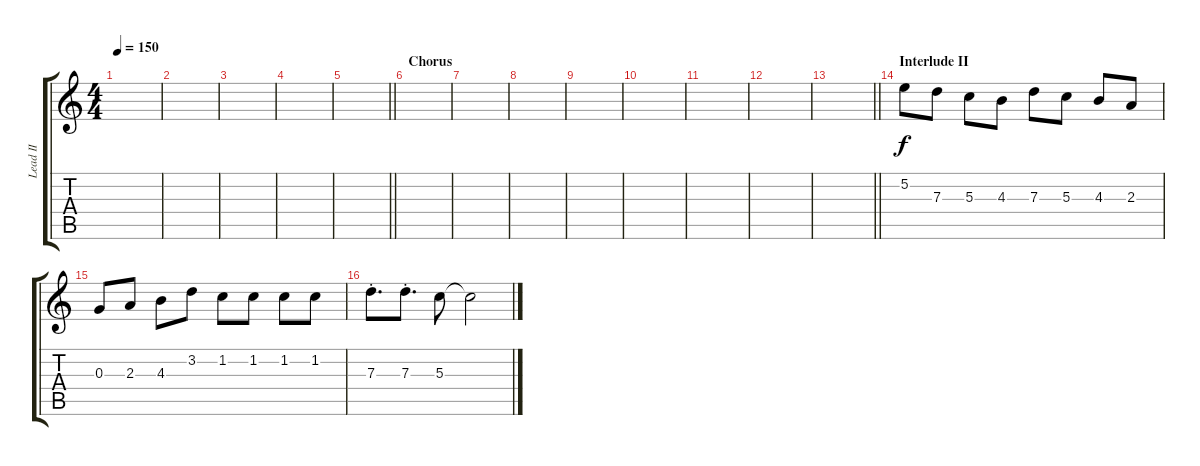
\track ("Lead II" "Lead II") {instrument overdrivenguitar}
\staff {score tabs}
\tuning (E4 B3 G3 D3 A2 E2) {hide}
\ts (4 4)
\tempo 150
\clef g2
\ks c
|
|
|
|
\barLineRight lightlight
|
\section ("" "Chorus")
|
|
|
|
|
|
|
\barLineRight lightlight
|
\section ("" "Interlude II")
5.2.8 7.3.8 5.3.8 4.3.8 7.3.8 5.3.8 4.3.8 2.3.8 |
0.3.8 2.3.8 4.3.8 3.2.8 1.2.8 1.2.8 1.2.8 1.2.8 |
7.3{st}.8{d} 7.3{st}.8{d} 5.3.8 5.3{t}.2
